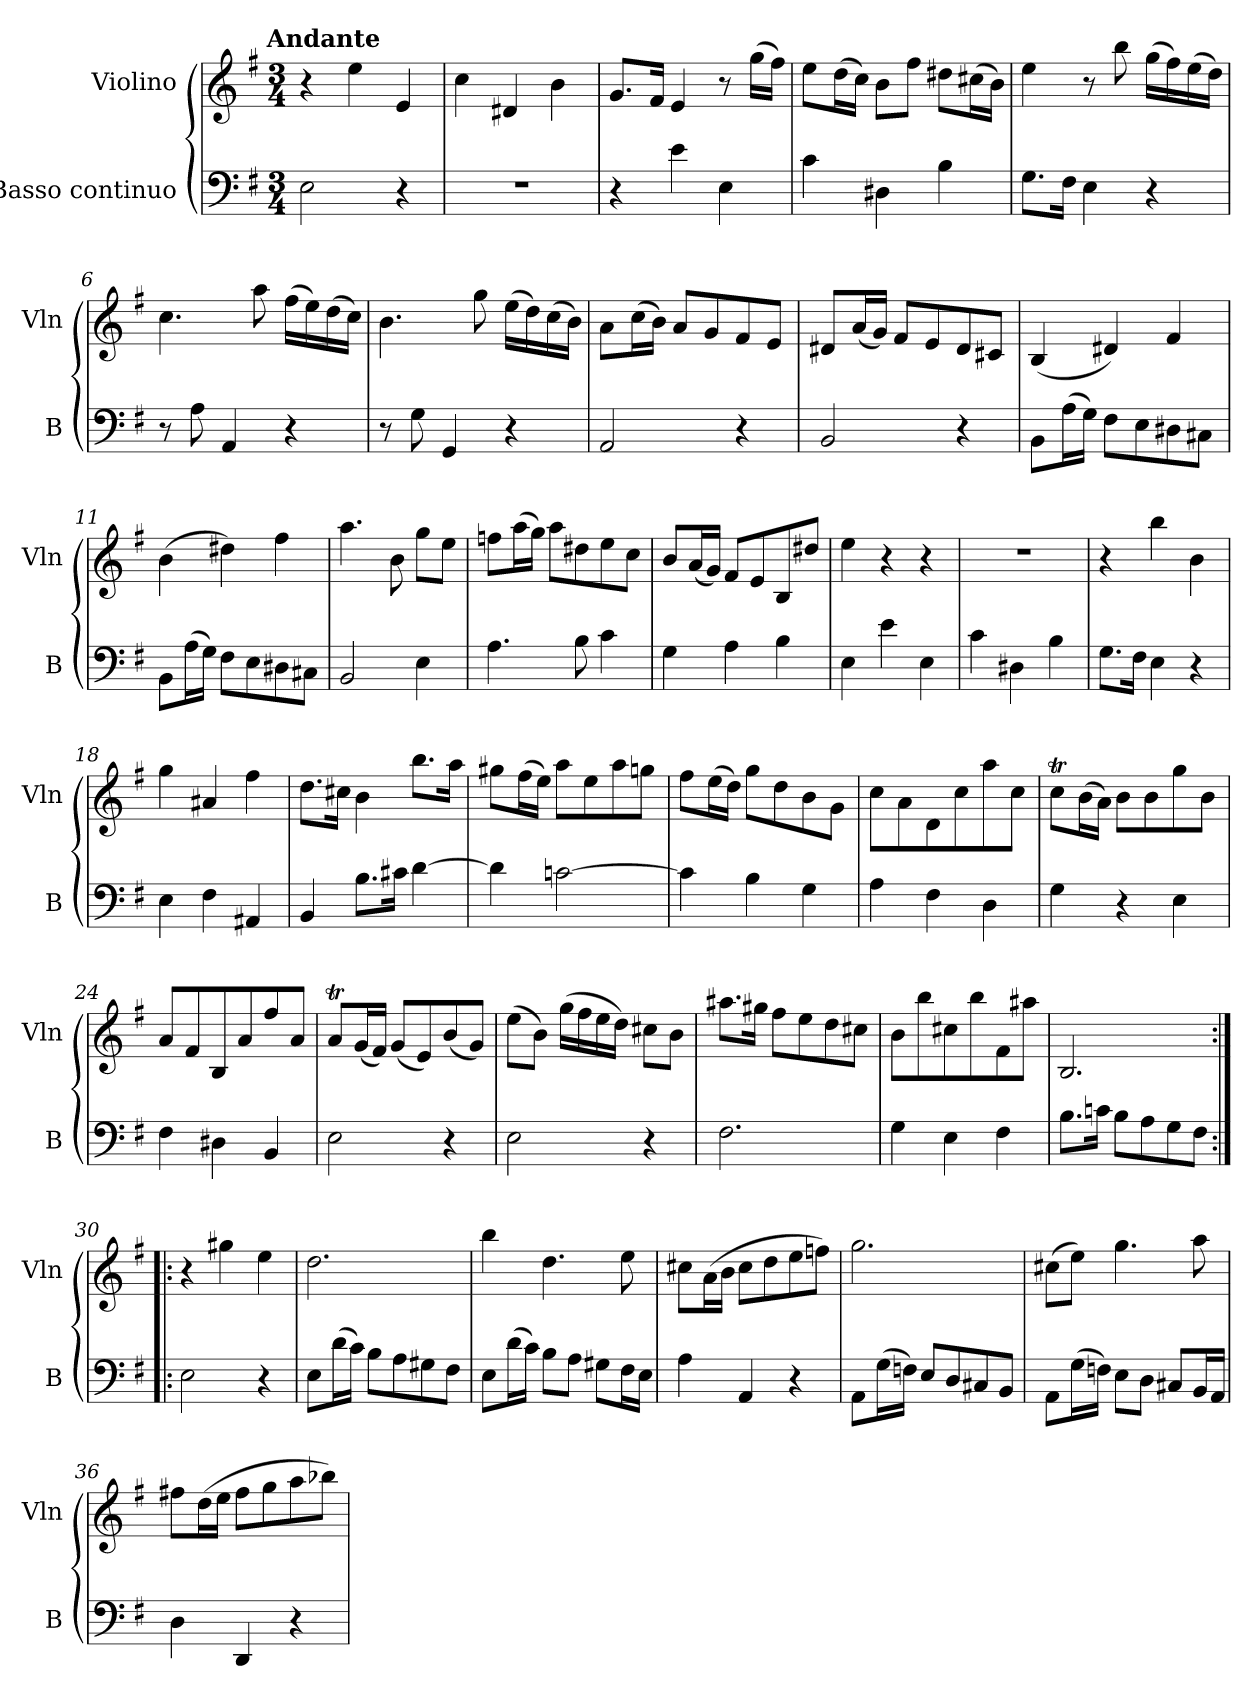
**kern	**kern
*part2	*part1
*staff2	*staff1
*I"Basso continuo	*I"Violino
*I'B	*I'Vln
*clefF4	*clefG2
*k[f#]	*k[f#]
*e:	*e:
!!LO:TX:omd:t=Andante
*M3/4	*M3/4
*MM70	*MM70
=1	=1
2E\	4r
.	4ee\
4r	4e/
=2	=2
2.r	4cc\
.	4d#X/
.	4b\
=3	=3
4r	8.g/L
.	16f#/Jk
4e\	4e/
4E\	8r
.	(16gg\LL
.	16ff#\JJ)
=4	=4
4c\	8ee\L
.	(16dd\L
.	16cc\JJ)
4D#X\	8b\L
.	8ff#\J
4B\	8dd#X\L
.	(16cc#X\L
.	16b\JJ)
=5	=5
8.G\L	4ee\
16F#\Jk	.
4E\	8r
.	8bb\
4r	(16gg\LL
.	16ff#\)
.	(16ee\
.	16dd\JJ)
=6	=6
8r	4.cc\
8A\	.
4AA/	.
.	8aa\
4r	(16ff#\LL
.	16ee\)
.	(16dd\
.	16cc\JJ)
=7	=7
8r	4.b\
8G\	.
4GG/	.
.	8gg\
4r	(16ee\LL
.	16dd\)
.	(16cc\
.	16b\JJ)
=8	=8
2AA/	8a\L
.	(16cc\L
.	16b\JJ)
.	8a/L
.	8g/
4r	8f#/
.	8e/J
=9	=9
2BB/	8d#X/L
.	(16a/L
.	16g/JJ)
.	8f#/L
.	8e/
4r	8d#/
.	8c#X/J
=10	=10
8BB\L	(4B/
(16A\L	.
16G\JJ)	.
8F#\L	4d#X/)
8E\	.
8D#X\	4f#/
8C#X\J	.
=11	=11
8BB\L	(4b\
(16A\L	.
16G\JJ)	.
8F#\L	4dd#X\)
8E\	.
8D#X\	4ff#\
8C#X\J	.
=12	=12
2BB/	4.aa\
.	8b\
4E\	8gg\L
.	8ee\J
=13	=13
4.A\	8ffn\L
.	(16aa\L
.	16gg\JJ)
.	8aa\L
8B\	8dd#X\
4c\	8ee\
.	8cc\J
=14	=14
4G\	8b/L
.	(16a/L
.	16g/JJ)
4A\	8f#/L
.	8e/
4B\	8B/
.	8dd#X/J
=15	=15
4E\	4ee\
4e\	4r
4E\	4r
=16	=16
4c\	2.r
4D#X\	.
4B\	.
=17	=17
8.G\L	4r
16F#\Jk	.
4E\	4bb\
4r	4b\
=18	=18
4E\	4gg\
4F#\	4a#X/
4AA#X/	4ff#\
=19	=19
4BB/	8.dd\L
.	16cc#X\Jk
8.B\L	4b\
16c#X\Jk	.
[4d\	8.bb\L
.	16aa\Jk
=20	=20
4d\]	8gg#X\L
.	(16ff#\L
.	16ee\JJ)
[2cn\	8aa\L
.	8ee\
.	8aa\
.	8ggn\J
=21	=21
4c\]	8ff#\L
.	(16ee\L
.	16dd\JJ)
4B\	8gg\L
.	8dd\
4G\	8b\
.	8g\J
=22	=22
4A\	8cc\L
.	8a\
4F#\	8d\
.	8cc\
4D\	8aa\
.	8cc\J
=23	=23
4G\	8ccT\L
.	(16b\L
.	16a\JJ)
4r	8b\L
.	8b\
4E\	8gg\
.	8b\J
=24	=24
4F#\	8a/L
.	8f#/
4D#X\	8B/
.	8a/
4BB/	8ff#/
.	8a/J
=25	=25
2E\	8aT/L
.	(16g/L
.	16f#/JJ)
.	(8g/L
.	8e/)
4r	(8b/
.	8g/J)
=26	=26
2E\	(8ee\L
.	8b\J)
.	(16gg\LL
.	16ff#\
.	16ee\
.	16dd\JJ)
4r	8cc#X\L
.	8b\J
=27	=27
2.F#\	8.aa#X\L
.	16gg#X\Jk
.	8ff#\L
.	8ee\
.	8dd\
.	8cc#X\J
=28	=28
4G\	8b\L
.	8bb\
4E\	8cc#X\
.	8bb\
4F#\	8f#\
.	8aa#X\J
=29	=29
8.B\L	2.B/
16cn\Jk	.
8B\L	.
8A\	.
8G\	.
8F#\J	.
=30:|!|:	=30:|!|:
2E\	4r
.	4gg#X\
4r	4ee\
=31	=31
8E\L	2.dd\
(16d\L	.
16c\JJ)	.
8B\L	.
8A\	.
8G#X\	.
8F#\J	.
=32	=32
8E\L	4bb\
(16d\L	.
16c\JJ)	.
8B\L	4.dd\
8A\J	.
8G#X\L	.
16F#\L	8ee\
16E\JJ	.
=33	=33
4A\	8cc#X\L
.	(16a\L
.	16b\JJ
4AA/	8cc#\L
.	8dd\
4r	8ee\
.	8ffn\J)
=34	=34
8AA\L	2.gg\
(16G\L	.
16Fn\JJ)	.
8E/L	.
8D/	.
8C#X/	.
8BB/J	.
=35	=35
8AA\L	(8cc#X\L
(16G\L	8ee\J)
16Fn\JJ)	.
8E\L	4.gg\
8D\J	.
8C#X/L	.
16BB/L	8aa\
16AA/JJ	.
=36	=36
4D\	8ff#X\L
.	(16dd\L
.	16ee\JJ
4DD/	8ff#\L
.	8gg\
4r	8aa\
.	8bb-X\J)
=	=
*-	*-
